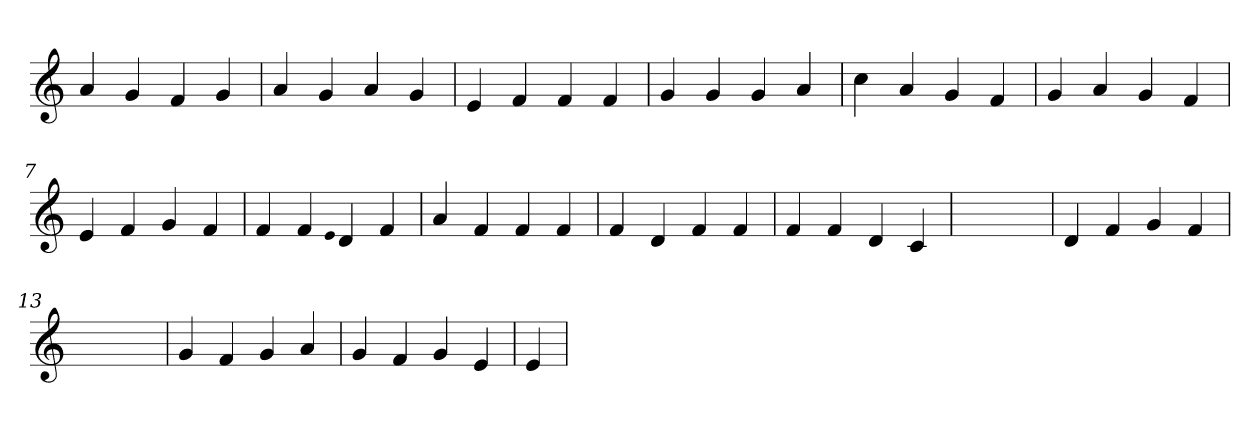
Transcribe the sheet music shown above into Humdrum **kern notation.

**kern
*part1
*staff1
*clefG2
=1
4a
4g
4f
4g
=2
4a
4g
4a
4g
=3
4e
4f
4f
4f
=4
4g
4g
4g
4a
=5
4cc
4a
4g
4f
=6
4g
4a
4g
4f
=7
4e
4f
4g
4f
=8
4f
4f
qqe
4d
4f
=9
4a
4f
4f
4f
=10
4f
4d
4f
4f
=11
4f
4f
4d
4c
=12
1ryy
=12
4d
4f
4g
4f
=13
1ryy
=13
4g
4f
4g
4a
=14
4g
4f
4g
4e
=15
4e
=
*-
